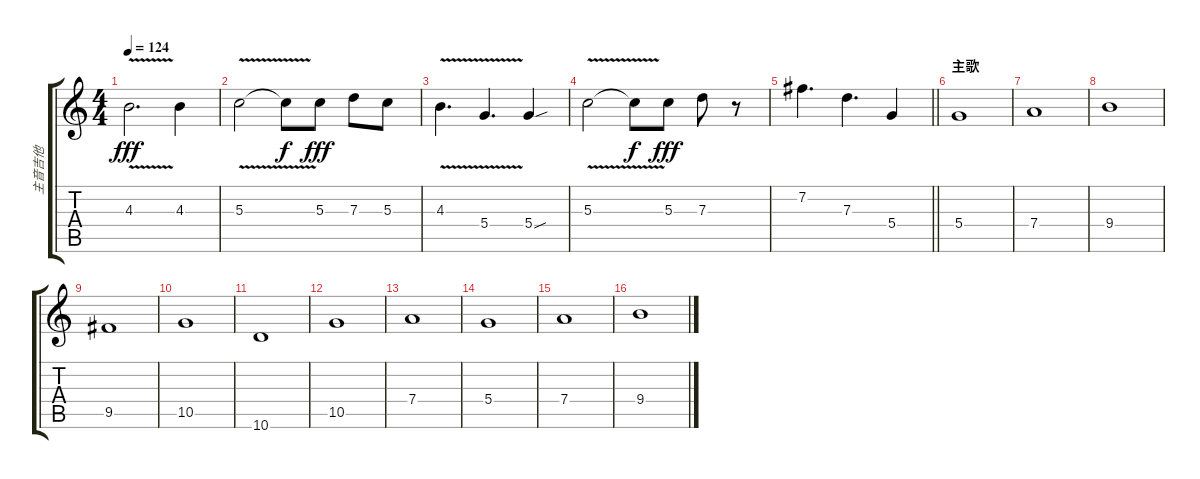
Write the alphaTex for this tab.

\track ("主音吉他" "主音吉他") {instrument acousticguitarsteel}
\staff {score tabs}
\tuning (E4 B3 G3 D3 A2 E2) {hide}
\ts (4 4)
\tempo 124
\clef g2
\ks c
4.3{v}.2{d dy fff} 4.3.4 |
5.3{v}.2 5.3{t}.8{dy f} 5.3.8{dy fff} 7.3.8 5.3.8 |
4.3{v}.4{d} 5.4{v}.4{d} 5.4{sou}.4 |
5.3{v}.2 5.3{t}.8{dy f} 5.3.8{dy fff} 7.3.8 r.8 |
\barLineRight lightlight
7.2.4{d} 7.3.4{d} 5.4.4 |
\section ("" "主歌")
5.4.1{instrument overdrivenguitar} |
7.4.1 |
9.4.1 |
9.5.1 |
10.5.1 |
10.6.1 |
10.5.1 |
7.4.1 |
5.4.1 |
7.4.1 |
9.4.1
